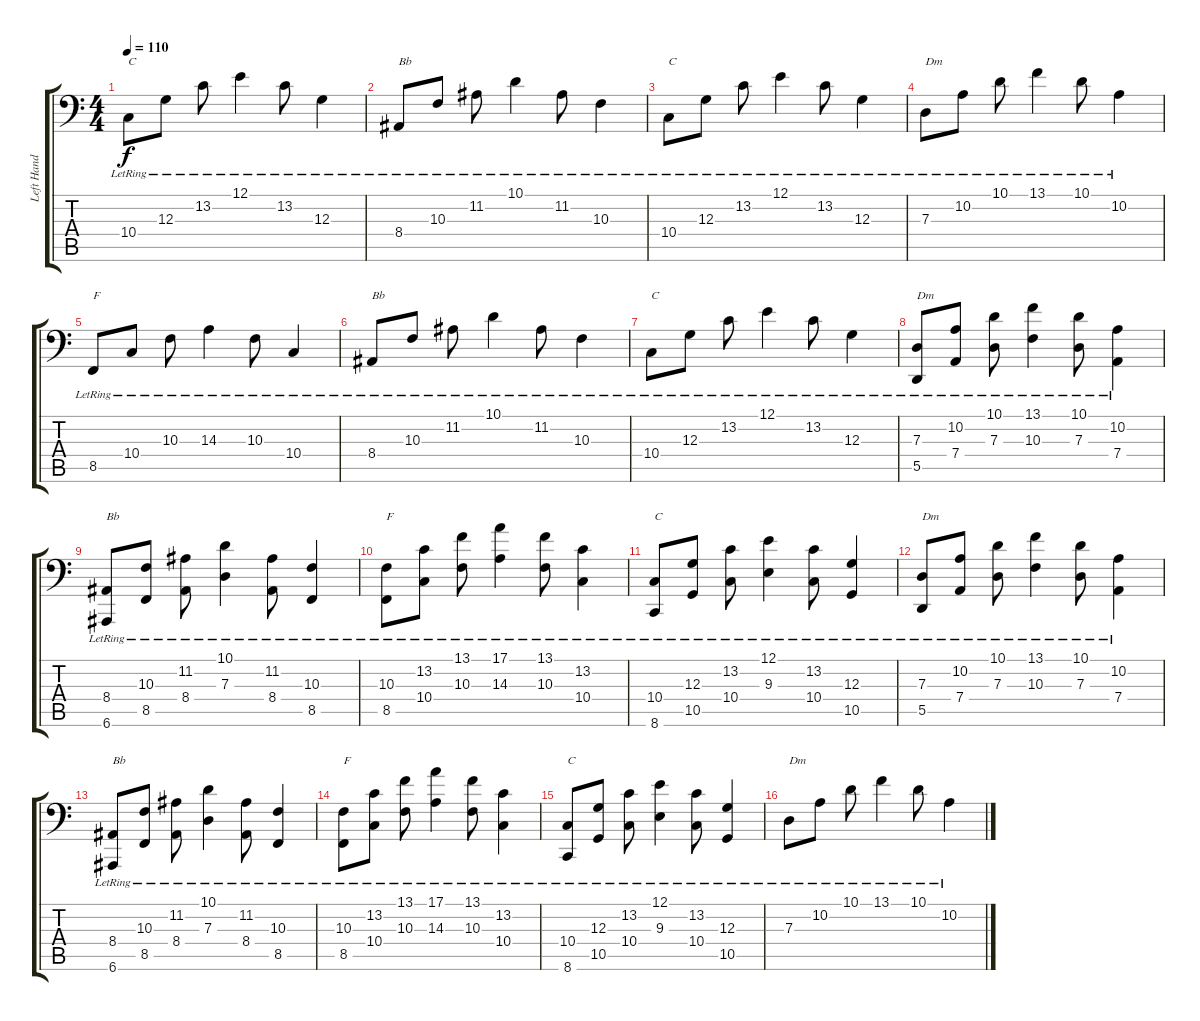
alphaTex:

\track ("Left Hand" "Left Hand") {instrument brightacousticpiano}
\staff {score tabs}
\tuning (E3 B2 G2 D2 A1 E1) {hide}
\ts (4 4)
\tempo 110
\clef f4
\ks c
10.4{lr}.8{txt "C" dy f} 12.3{lr}.8 13.2{lr}.8 12.1{lr}.4 13.2{lr}.8 12.3{lr}.4 |
8.4{lr}.8{txt "Bb"} 10.3{lr}.8 11.2{lr}.8 10.1{lr}.4 11.2{lr}.8 10.3{lr}.4 |
10.4{lr}.8{txt "C"} 12.3{lr}.8 13.2{lr}.8 12.1{lr}.4 13.2{lr}.8 12.3{lr}.4 |
7.3{lr}.8{txt "Dm"} 10.2{lr}.8 10.1{lr}.8 13.1{lr}.4 10.1{lr}.8 10.2{lr}.4 |
8.5{lr}.8{txt "F"} 10.4{lr}.8 10.3{lr}.8 14.3{lr}.4 10.3{lr}.8 10.4{lr}.4 |
8.4{lr}.8{txt "Bb"} 10.3{lr}.8 11.2{lr}.8 10.1{lr}.4 11.2{lr}.8 10.3{lr}.4 |
10.4{lr}.8{txt "C"} 12.3{lr}.8 13.2{lr}.8 12.1{lr}.4 13.2{lr}.8 12.3{lr}.4 |
(7.3{lr} 5.5{lr}).8{txt "Dm" volume 16} (10.2{lr} 7.4{lr}).8 (10.1{lr} 7.3{lr}).8 (13.1{lr} 10.3{lr}).4 (10.1{lr} 7.3{lr}).8 (10.2{lr} 7.4{lr}).4 |
(8.4{lr} 6.6{lr}).8{txt "Bb"} (10.3{lr} 8.5{lr}).8 (11.2{lr} 8.4{lr}).8 (10.1{lr} 7.3{lr}).4 (11.2{lr} 8.4{lr}).8 (10.3{lr} 8.5{lr}).4 |
(10.3{lr} 8.5{lr}).8{txt "F"} (13.2{lr} 10.4{lr}).8 (13.1{lr} 10.3{lr}).8 (17.1{lr} 14.3{lr}).4 (13.1{lr} 10.3{lr}).8 (13.2{lr} 10.4{lr}).4 |
(10.4{lr} 8.6{lr}).8{txt "C"} (12.3{lr} 10.5{lr}).8 (13.2{lr} 10.4{lr}).8 (12.1{lr} 9.3{lr}).4 (13.2{lr} 10.4{lr}).8 (12.3{lr} 10.5{lr}).4 |
(7.3{lr} 5.5{lr}).8{txt "Dm"} (10.2{lr} 7.4{lr}).8 (10.1{lr} 7.3{lr}).8 (13.1{lr} 10.3{lr}).4 (10.1{lr} 7.3{lr}).8 (10.2{lr} 7.4{lr}).4 |
(8.4{lr} 6.6{lr}).8{txt "Bb"} (10.3{lr} 8.5{lr}).8 (11.2{lr} 8.4{lr}).8 (10.1{lr} 7.3{lr}).4 (11.2{lr} 8.4{lr}).8 (10.3{lr} 8.5{lr}).4 |
(10.3{lr} 8.5{lr}).8{txt "F"} (13.2{lr} 10.4{lr}).8 (13.1{lr} 10.3{lr}).8 (17.1{lr} 14.3{lr}).4 (13.1{lr} 10.3{lr}).8 (13.2{lr} 10.4{lr}).4 |
(10.4{lr} 8.6{lr}).8{txt "C"} (12.3{lr} 10.5{lr}).8 (13.2{lr} 10.4{lr}).8 (12.1{lr} 9.3{lr}).4 (13.2{lr} 10.4{lr}).8 (12.3{lr} 10.5{lr}).4 |
7.3{lr}.8{txt "Dm" volume 8} 10.2{lr}.8 10.1{lr}.8 13.1{lr}.4 10.1{lr}.8 10.2{lr}.4
